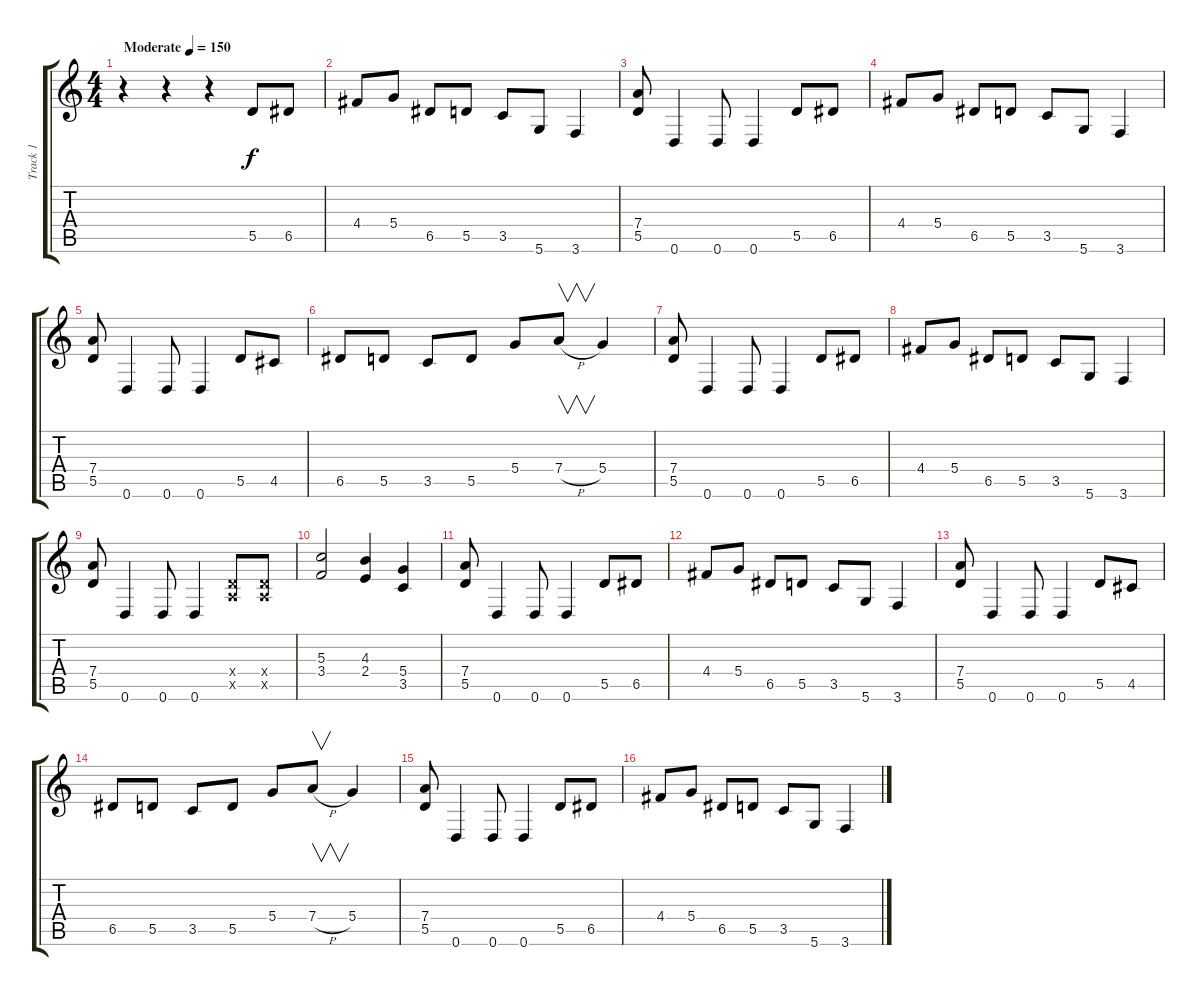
\track ("Track 1" "Track 1") {instrument distortionguitar}
\staff {score tabs}
\tuning (E4 B3 G3 D3 A2 D2) {hide}
\ts (4 4)
\tempo (150 "Moderate")
\clef g2
\ks c
r.4{dy f instrument distortionguitar} r.4 r.4 5.5.8 6.5.8 |
4.4.8 5.4.8 6.5.8 5.5.8 3.5.8 5.6.8 3.6.4 |
(7.4 5.5).8 0.6.4 0.6.8 0.6.4 5.5.8 6.5.8 |
4.4.8 5.4.8 6.5.8 5.5.8 3.5.8 5.6.8 3.6.4 |
(7.4 5.5).8 0.6.4 0.6.8 0.6.4 5.5.8 4.5.8 |
6.5.8 5.5.8 3.5.8 5.5.8 5.4.8 7.4{h}.8{v} 5.4.4 |
(7.4 5.5).8 0.6.4 0.6.8 0.6.4 5.5.8 6.5.8 |
4.4.8 5.4.8 6.5.8 5.5.8 3.5.8 5.6.8 3.6.4 |
(7.4 5.5).8 0.6.4 0.6.8 0.6.4 (0.4{x} 0.5{x}).8 (0.4{x} 0.5{x}).8 |
(5.3 3.4).2 (4.3 2.4).4 (5.4 3.5).4 |
(7.4 5.5).8 0.6.4 0.6.8 0.6.4 5.5.8 6.5.8 |
4.4.8 5.4.8 6.5.8 5.5.8 3.5.8 5.6.8 3.6.4 |
(7.4 5.5).8 0.6.4 0.6.8 0.6.4 5.5.8 4.5.8 |
6.5.8 5.5.8 3.5.8 5.5.8 5.4.8 7.4{h}.8{v} 5.4.4 |
(7.4 5.5).8 0.6.4 0.6.8 0.6.4 5.5.8 6.5.8 |
4.4.8 5.4.8 6.5.8 5.5.8 3.5.8 5.6.8 3.6.4
